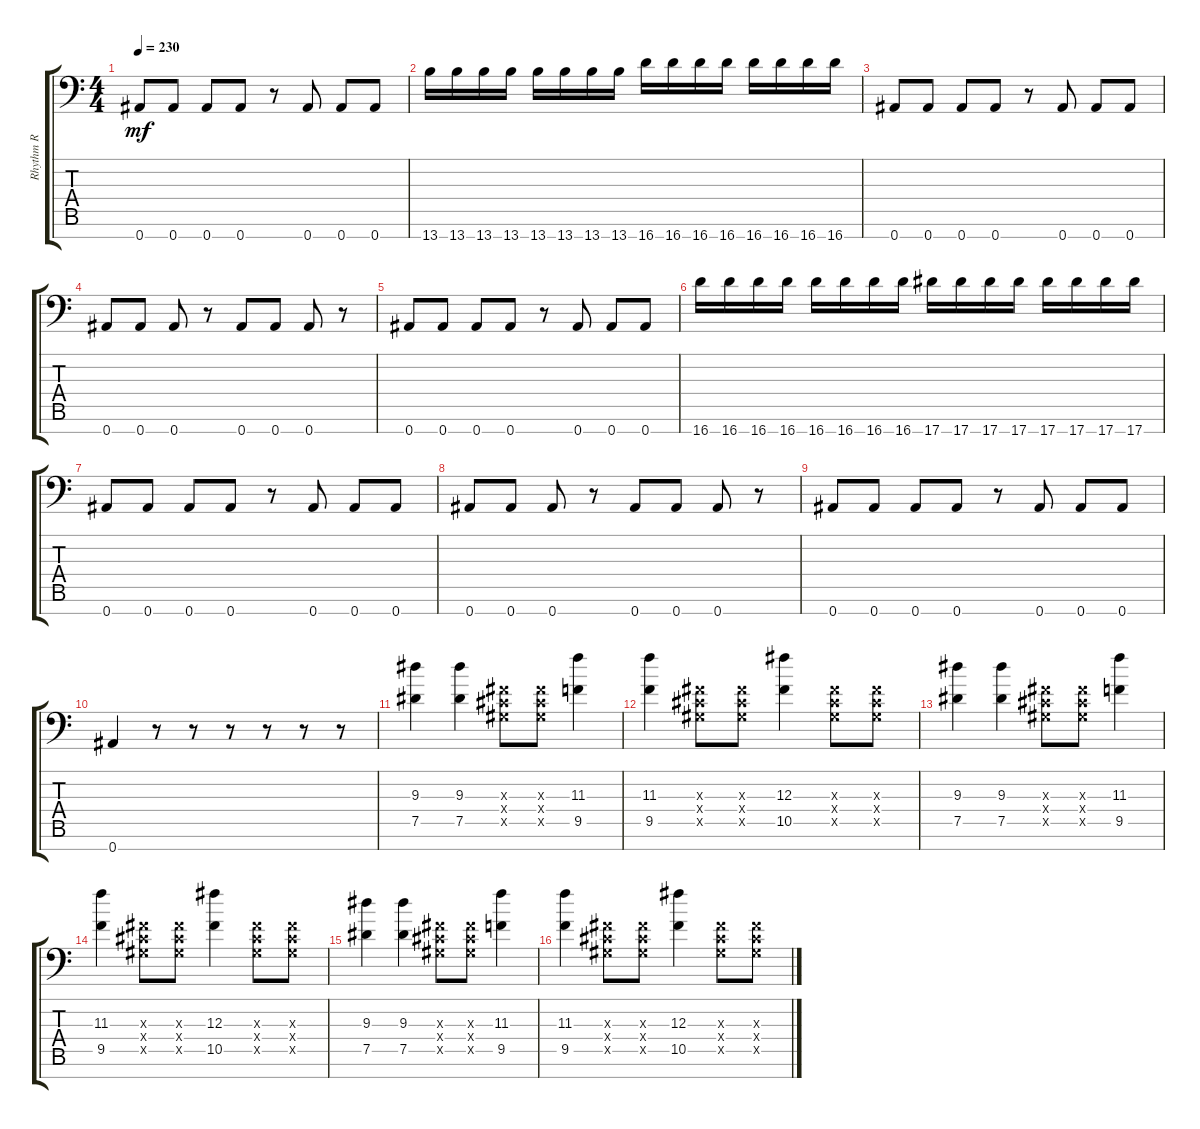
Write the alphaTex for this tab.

\track ("Rhythm R" "Rhythm R") {instrument distortionguitar}
\staff {score tabs}
\tuning (Eb4 Bb3 Gb3 Db3 Ab2 Eb2 Bb1) {hide}
\ts (4 4)
\tempo 230
\clef f4
\ks c
0.7.8{dy mf} 0.7.8 0.7.8 0.7.8 r.8 0.7.8 0.7.8 0.7.8 |
13.7.16 13.7.16 13.7.16 13.7.16 13.7.16 13.7.16 13.7.16 13.7.16 16.7.16 16.7.16 16.7.16 16.7.16 16.7.16 16.7.16 16.7.16 16.7.16 |
0.7.8 0.7.8 0.7.8 0.7.8 r.8 0.7.8 0.7.8 0.7.8 |
0.7.8 0.7.8 0.7.8 r.8 0.7.8 0.7.8 0.7.8 r.8 |
0.7.8 0.7.8 0.7.8 0.7.8 r.8 0.7.8 0.7.8 0.7.8 |
16.7.16 16.7.16 16.7.16 16.7.16 16.7.16 16.7.16 16.7.16 16.7.16 17.7.16 17.7.16 17.7.16 17.7.16 17.7.16 17.7.16 17.7.16 17.7.16 |
0.7.8 0.7.8 0.7.8 0.7.8 r.8 0.7.8 0.7.8 0.7.8 |
0.7.8 0.7.8 0.7.8 r.8 0.7.8 0.7.8 0.7.8 r.8 |
0.7.8 0.7.8 0.7.8 0.7.8 r.8 0.7.8 0.7.8 0.7.8 |
0.7.4 r.8 r.8 r.8 r.8 r.8 r.8 |
(9.3 7.5).4 (9.3 7.5).4 (0.3{x} 0.4{x} 0.5{x}).8 (0.3{x} 0.4{x} 0.5{x}).8 (11.3 9.5).4 |
(11.3 9.5).4 (0.3{x} 0.4{x} 0.5{x}).8 (0.3{x} 0.4{x} 0.5{x}).8 (12.3 10.5).4 (0.3{x} 0.4{x} 0.5{x}).8 (0.3{x} 0.4{x} 0.5{x}).8 |
(9.3 7.5).4 (9.3 7.5).4 (0.3{x} 0.4{x} 0.5{x}).8 (0.3{x} 0.4{x} 0.5{x}).8 (11.3 9.5).4 |
(11.3 9.5).4 (0.3{x} 0.4{x} 0.5{x}).8 (0.3{x} 0.4{x} 0.5{x}).8 (12.3 10.5).4 (0.3{x} 0.4{x} 0.5{x}).8 (0.3{x} 0.4{x} 0.5{x}).8 |
(9.3 7.5).4 (9.3 7.5).4 (0.3{x} 0.4{x} 0.5{x}).8 (0.3{x} 0.4{x} 0.5{x}).8 (11.3 9.5).4 |
(11.3 9.5).4 (0.3{x} 0.4{x} 0.5{x}).8 (0.3{x} 0.4{x} 0.5{x}).8 (12.3 10.5).4 (0.3{x} 0.4{x} 0.5{x}).8 (0.3{x} 0.4{x} 0.5{x}).8
